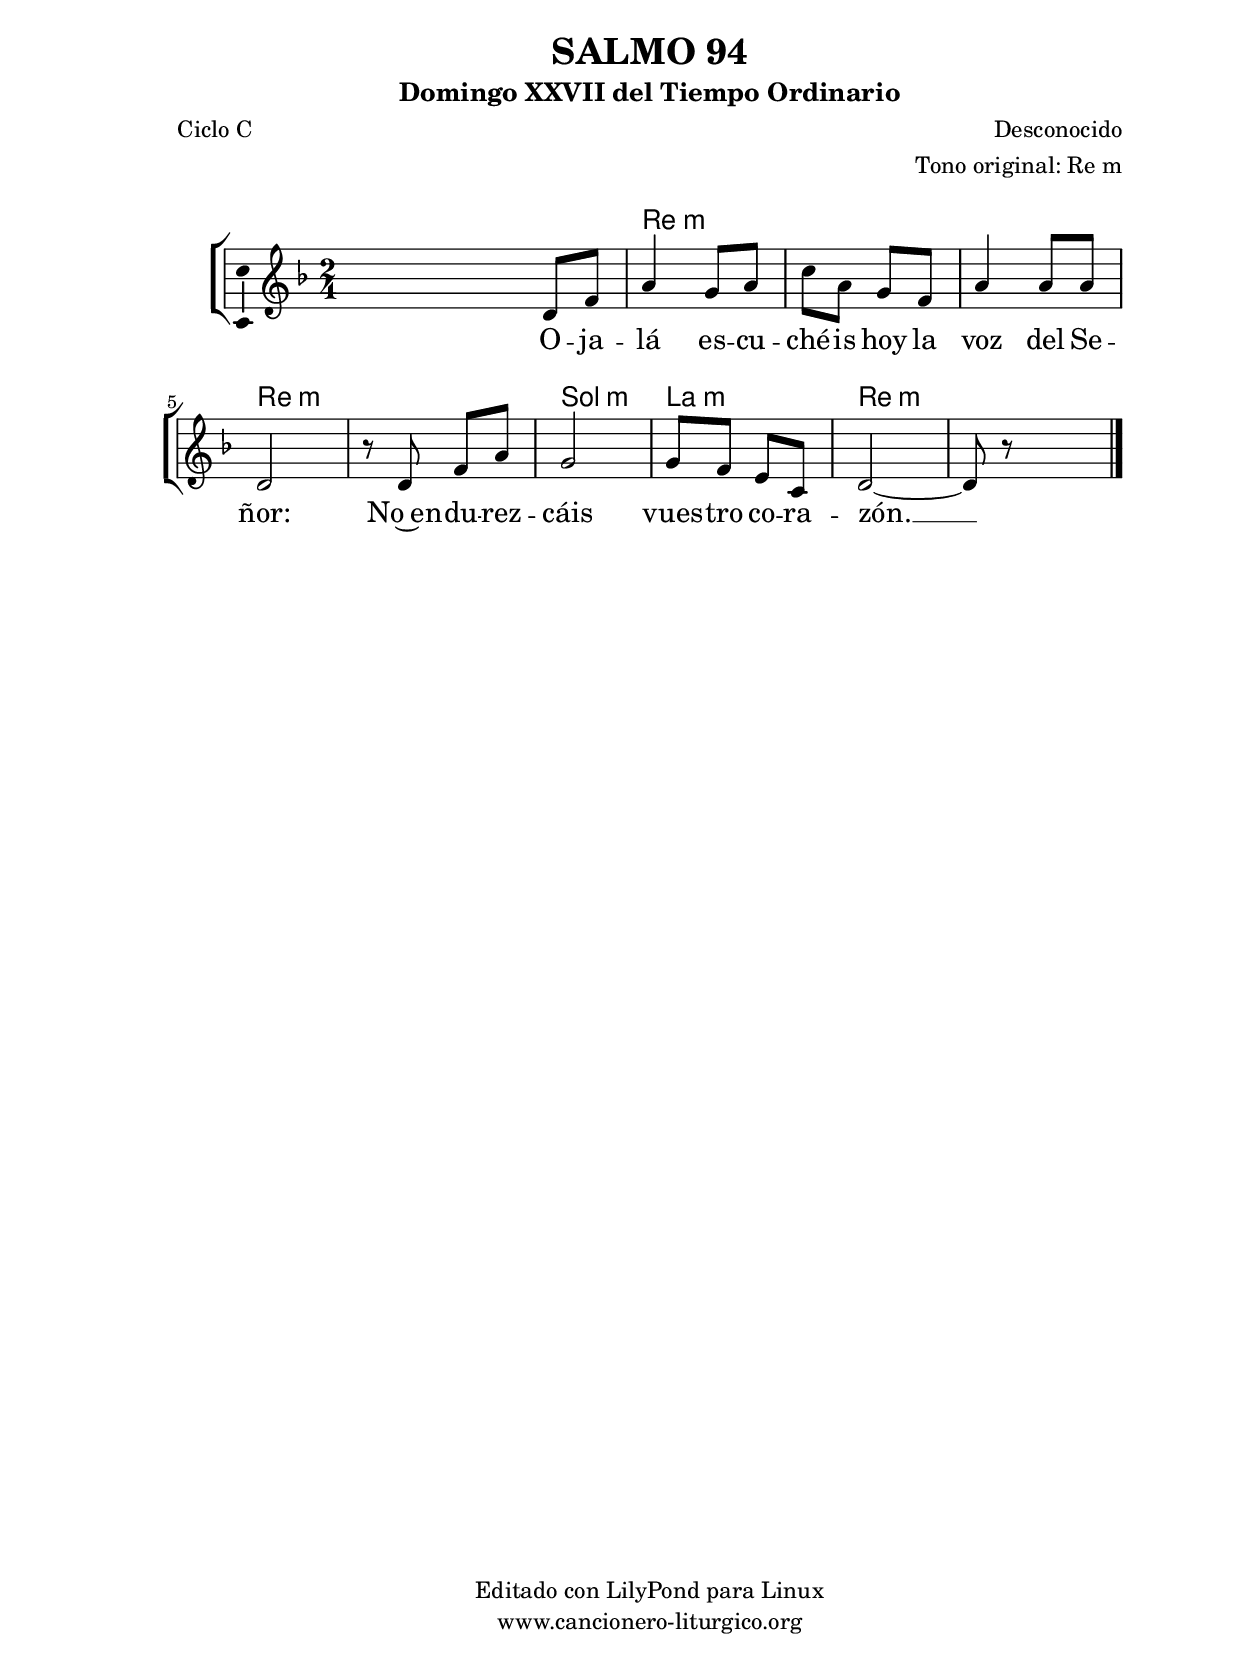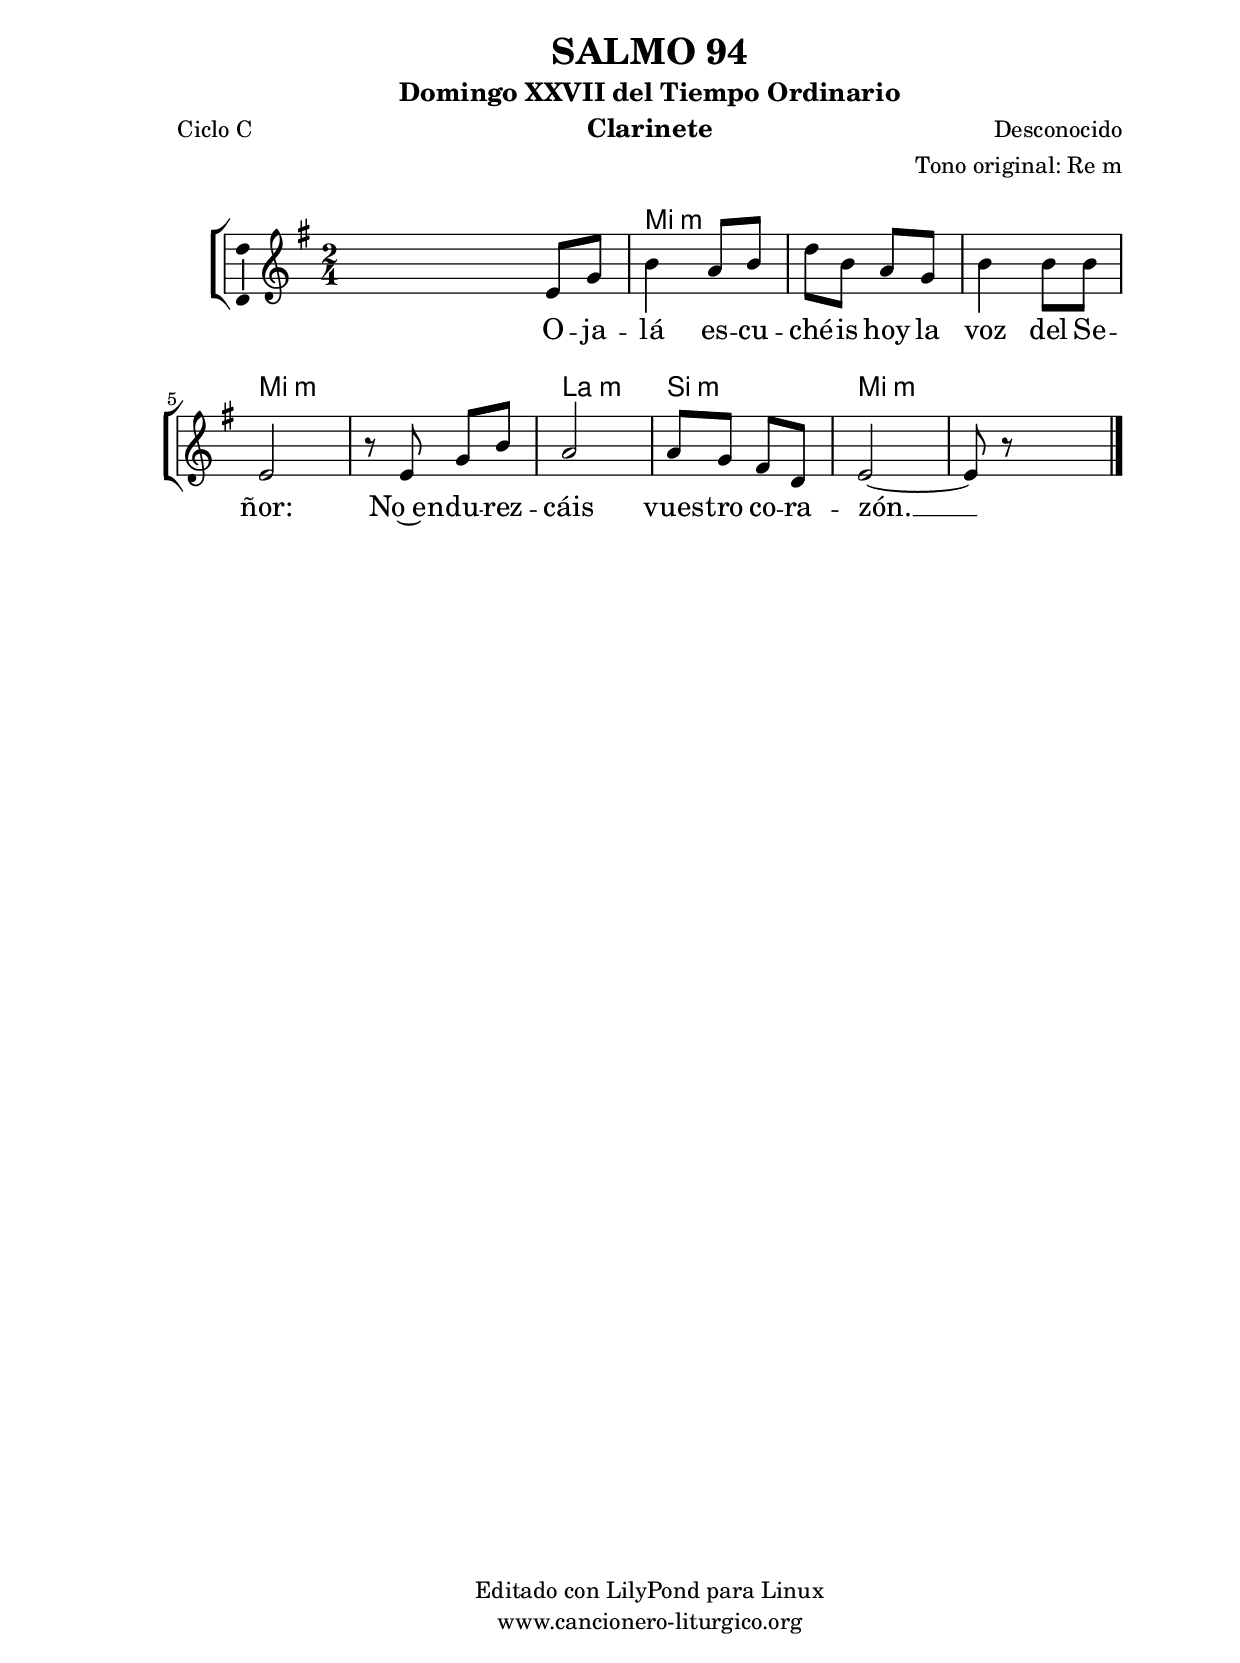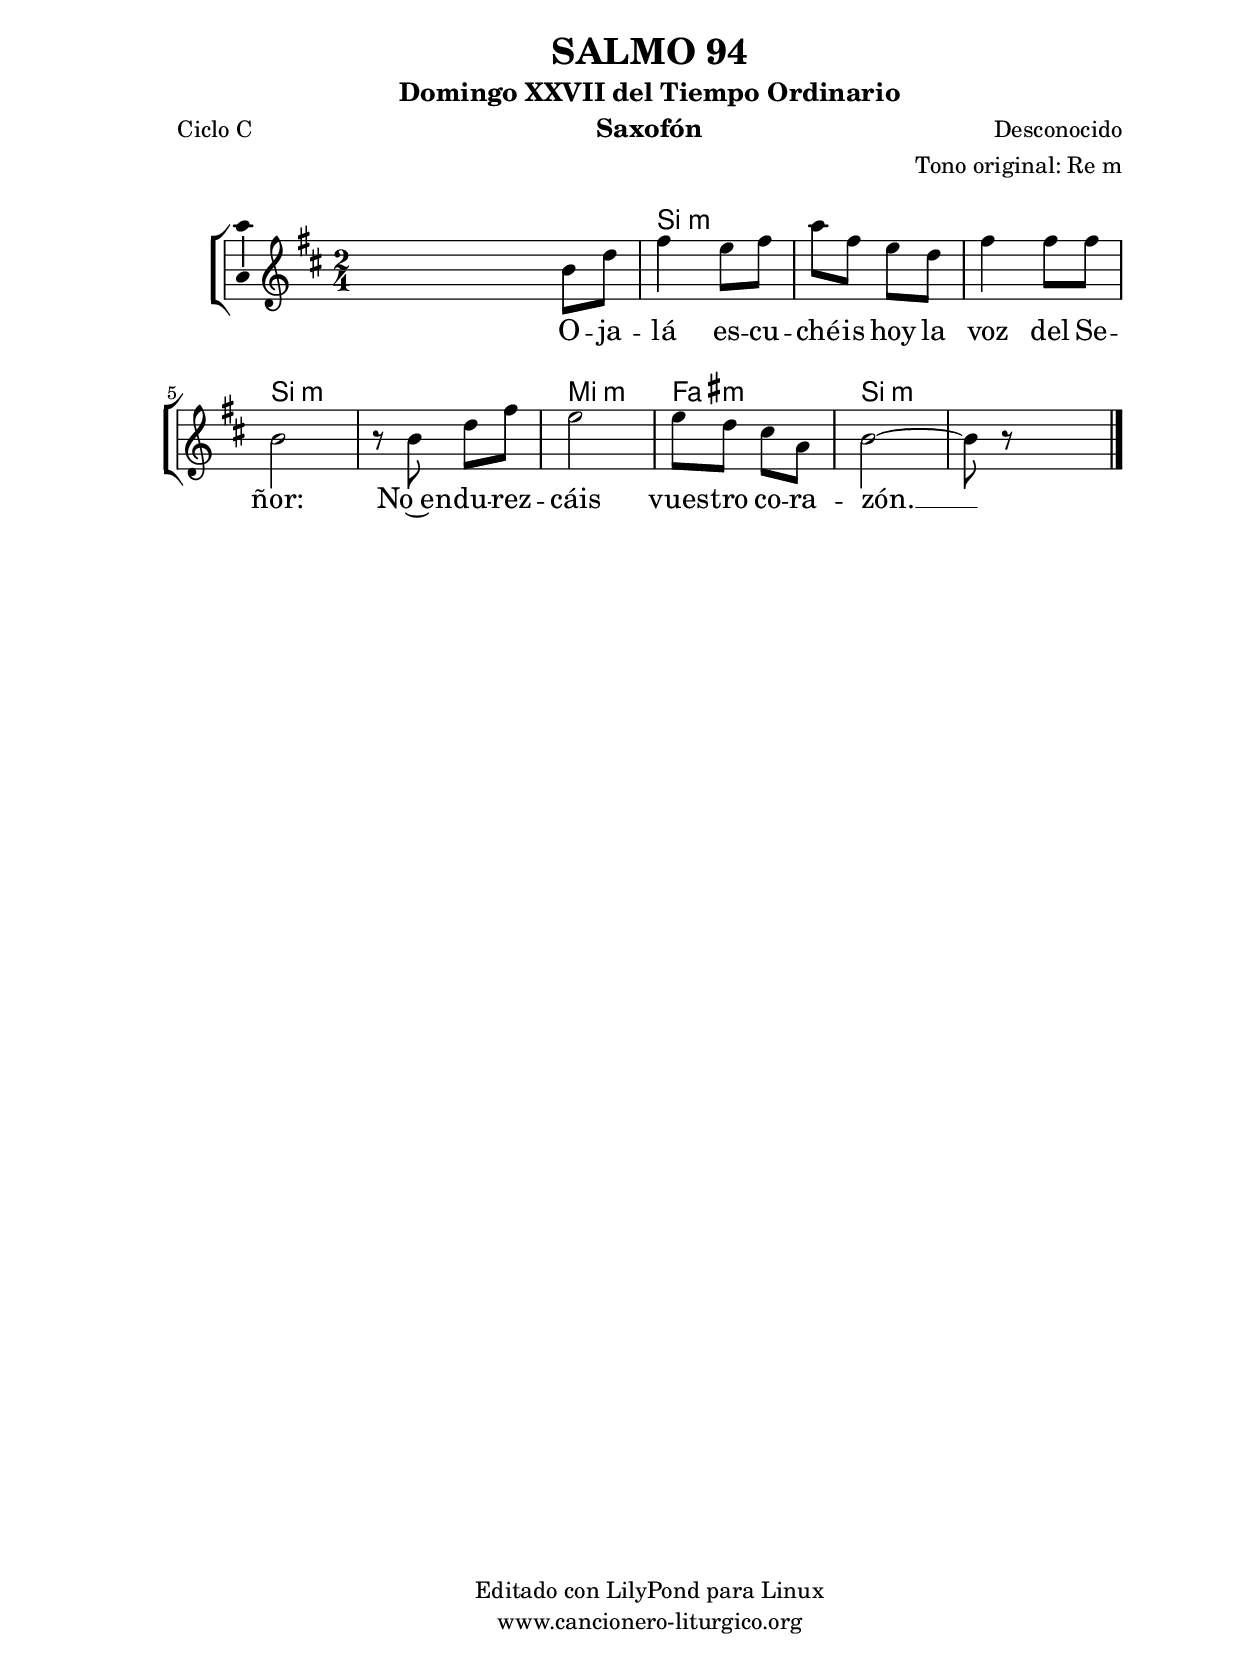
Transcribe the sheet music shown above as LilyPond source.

%
%para convertir .midi en .wav:
%timidity filename.midi -Ow -o finename.wav
%
%
%Para convertir de .wav a .mp3:
%lame -h -m j filename.wav
%
%
%para escuchar el midi:
%timidity nombrefichero.midi
%


%versión de lilypond para la que se ha escrito esta partitura:
\version "2.16.0"

	%Tamaño papel
	#(set-default-paper-size "a4")
	%Tamaño partitura
	#(set-global-staff-size 20)
	%No responde al pulsar sobre una nota
	#(ly:set-option 'point-and-click #f)

%parámetros del encabezamiento:
\header {
	title = "SALMO 94"
	subtitle = "Domingo XXVII del Tiempo Ordinario"
	composer = "Desconocido"
	poet = "Ciclo C"
	meter = ""
	arranger = "Tono original: Re m"
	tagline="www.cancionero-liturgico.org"
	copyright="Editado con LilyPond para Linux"
	}

%parámetros asociados al papel:
\paper  {
	oddHeaderMarkup = \markup {\fill-line { \on-the-fly #not-first-page \fromproperty #'header:title \on-the-fly #not-first-page \fromproperty #'header:composer }}
	evenHeaderMarkup = \markup {\fill-line { \fromproperty #'header:composer \fromproperty #'header:title }}
	#(set-paper-size "a4")
	print-page-number = ##f
	first-page-number = 1
	print-first-page-number = ##f
%	head-separation = 3.0 \cm
	top-margin = 2.0 \cm
	bottom-margin = 0.5\cm
%%%	bottom-margin = -1.0\cm
	left-margin = 3.0 \cm
	line-width = 16.0 \cm 
	indent = 8\mm
	interscoreline = 2.\mm
	between-system-space = 15\mm
%	para que las partituras no llenen la hoja:
	ragged-bottom = ##t
%	idem para la última hoja:
	ragged-last-bottom = ##f
%	para que las partituras llenen el ancho del papel:
	ragged-last = ##f
	after-title-space = 2.5 \cm
%page-count=1
%system-count=8

	%Flexible Vertical Spacing
%	markup-markup-spacing =
%	#'((basic-distance . 15) (minimum-distance . 15) (padding . 3))
	markup-system-spacing =
	#'((basic-distance . 15) (minimum-distance . 15) (padding . 3))
	system-system-spacing =
	#'((basic-distance . 15) (minimum-distance . 15) (padding . 3))
	score-system-spacing =
	#'((basic-distance . 15) (minimum-distance . 15) (padding . 5))
%	top-system-spacing = % header
%	#'((basic-distance . 8) (minimum-distance . 0) (padding . 3))
%	top-markup-spacing =
%	#'((basic-distance . 20) (minimum-distance . 20) (padding . 3))
	last-bottom-spacing = % footer
	#'((basic-distance . 5) (minimum-distance . 5) (padding . 3))
%	score-markup-spacing =
%	#'((basic-distance . 16) (minimum-distance . 13) (padding . 3))

	}


%parámetros que afectan a toda la partitura:
global =  {
	%clave de sol (G):
	\clef G
	%armadura:
%	\transpose e f
	\key d \minor
	\tempo 4=100
	\set Score.tempoHideNote = ##t
	}


acordes = {
	\italianChords
	\chordmode {
%	\transpose e f
{

s2
d2:m s d:m d:m s
g:m a:m d:m s

	}
	}
}

melodia = 
%	\transpose e f
{
	\relative c'{

\time 2/4

s4 d8 f
a4 g8 a
c8 a g f
a4 a8 a
d,2
r8 d8 f a
g2
g8 f e c
d2~
d8 r8 s4

	\bar "|."
	}
	}


texto = \lyricmode {
O -- ja -- lá es -- cu -- ché -- is hoy la voz del Se -- ñor: No~en -- du -- rez -- cáis vues -- tro co -- ra -- zón. __
	}


acordesStaff = \context ChordNames = acordesStaff <<
	\set chordChanges = ##t
	\acordes
	>>


vozStaff = \context Voice = vozStaff
\with {\consists "Ambitus_engraver"}
<<
%	\set Staff.instrumentName = ""
%	\set Staff.shortInstrumentName = ""
%	\set Staff.midiInstrument = #"clarinet"
%	\set Staff.midiInstrument = #"cello"
%	\set Staff.midiInstrument = #"flute"
	\set Staff.midiInstrument = #"electric guitar (jazz)"
%	\set Staff.midiInstrument = #"english horn"
%	\set Staff.midiInstrument = #"violin"
%	\set Staff.midiInstrument = #"glockenspiel"
	\set Staff.midiMinimumVolume = #0.7
	\set Staff.midiMaximumVolume = #0.9
	\global
	\melodia
	>>


textoStaff = \context Lyrics = textoStaff <<
	\lyricsto vozStaff \texto
	>>

\book {
	\score {
		\context ChoirStaff {
			\override StaffGroup.SystemStartBracket #'collapse-height = #1
			\override Score.SystemStartBar #'collapse-height = #1
			<<
			\acordesStaff
			\vozStaff
			\textoStaff
			>>
			}
		\layout {
	    		\context {
				\Lyrics
				\override LyricText #'font-size = #2
				}
	   		 \context {
				\Score
				%fontSize = #3
				\override StaffSymbol #'staff-space = #(magstep +3)
				%\override Beam #'thickness = #0.55
				%\override SpacingSpanner #'spacing-increment = #1.0
				%\override Slur #'height-limit = #1.5
				}
			}
		}
	\score {
		\unfoldRepeats
		\context ChoirStaff {
			<<
			\acordesStaff
			\vozStaff
			>>
			}
		\midi {
	  		\context {
	  			\Score
				tempoWholesPerMinute = #(ly:make-moment 70 4)
				}
			}
		}
	}

%Partitura para clarinete
#(define output-suffix "C")
\book {
	\header{
		instrument = "Clarinete"
		}
	\score {
		\context ChoirStaff {
			\override StaffGroup.SystemStartBracket #'collapse-height = #1
			\override Score.SystemStartBar #'collapse-height = #1
\transpose c d
			<<
			\acordesStaff
			\vozStaff
			\textoStaff
			>>
			}
		\layout {
	    		\context {
				\Lyrics
				\override LyricText #'font-size = #2
				}
	   		 \context {
				\Score
				%fontSize = #3
				\override StaffSymbol #'staff-space = #(magstep +3)
				%\override Beam #'thickness = #0.55
				%\override SpacingSpanner #'spacing-increment = #1.0
				%\override Slur #'height-limit = #1.5
				}
			}
		}
	}

%Partitura para saxofón
#(define output-suffix "S")
\book {
	\header{
		instrument = "Saxofón"
		}
	\score {
		\context ChoirStaff {
			\override StaffGroup.SystemStartBracket #'collapse-height = #1
			\override Score.SystemStartBar #'collapse-height = #1
\transpose c a
			<<
			\acordesStaff
			\vozStaff
			\textoStaff
			>>
			}
		\layout {
	    		\context {
				\Lyrics
				\override LyricText #'font-size = #2
				}
	   		 \context {
				\Score
				%fontSize = #3
				\override StaffSymbol #'staff-space = #(magstep +3)
				%\override Beam #'thickness = #0.55
				%\override SpacingSpanner #'spacing-increment = #1.0
				%\override Slur #'height-limit = #1.5
				}
			}
		}
	}

